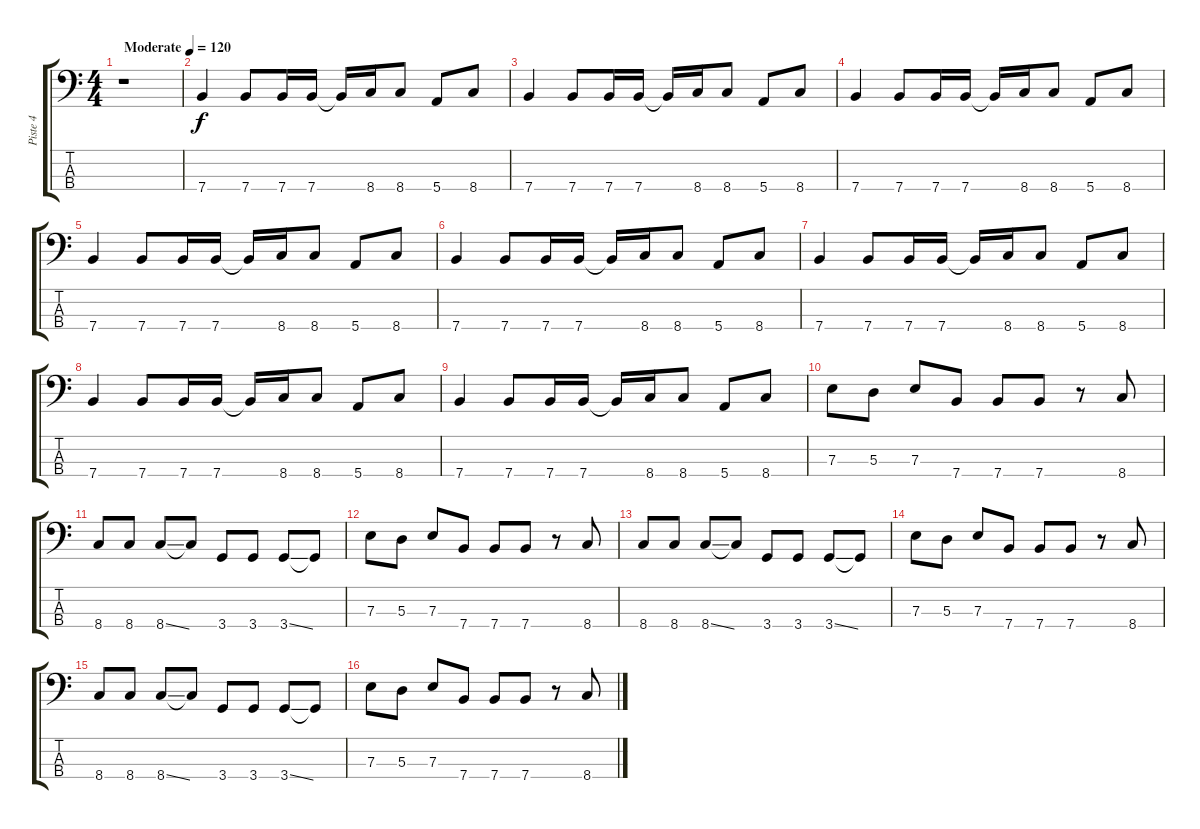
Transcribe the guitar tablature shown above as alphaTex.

\track ("Piste 4" "Piste 4") {instrument electricbassfinger}
\staff {score tabs}
\tuning (G2 D2 A1 E1) {hide}
\ts (4 4)
\tempo (120 "Moderate")
\clef f4
\ks c
r.1{dy f instrument electricbassfinger} |
7.4.4 7.4.8 7.4.16 7.4.16 7.4{t}.16 8.4.16 8.4.8 5.4.8 8.4.8 |
7.4.4 7.4.8 7.4.16 7.4.16 7.4{t}.16 8.4.16 8.4.8 5.4.8 8.4.8 |
7.4.4 7.4.8 7.4.16 7.4.16 7.4{t}.16 8.4.16 8.4.8 5.4.8 8.4.8 |
7.4.4 7.4.8 7.4.16 7.4.16 7.4{t}.16 8.4.16 8.4.8 5.4.8 8.4.8 |
7.4.4 7.4.8 7.4.16 7.4.16 7.4{t}.16 8.4.16 8.4.8 5.4.8 8.4.8 |
7.4.4 7.4.8 7.4.16 7.4.16 7.4{t}.16 8.4.16 8.4.8 5.4.8 8.4.8 |
7.4.4 7.4.8 7.4.16 7.4.16 7.4{t}.16 8.4.16 8.4.8 5.4.8 8.4.8 |
7.4.4 7.4.8 7.4.16 7.4.16 7.4{t}.16 8.4.16 8.4.8 5.4.8 8.4.8 |
7.3.8 5.3.8 7.3.8 7.4.8 7.4.8 7.4.8 r.8 8.4.8 |
8.4.8 8.4.8 8.4{ss}.8 8.4{t}.8 3.4.8 3.4.8 3.4{ss}.8 3.4{t}.8 |
7.3.8 5.3.8 7.3.8 7.4.8 7.4.8 7.4.8 r.8 8.4.8 |
8.4.8 8.4.8 8.4{ss}.8 8.4{t}.8 3.4.8 3.4.8 3.4{ss}.8 3.4{t}.8 |
7.3.8 5.3.8 7.3.8 7.4.8 7.4.8 7.4.8 r.8 8.4.8 |
8.4.8 8.4.8 8.4{ss}.8 8.4{t}.8 3.4.8 3.4.8 3.4{ss}.8 3.4{t}.8 |
7.3.8 5.3.8 7.3.8 7.4.8 7.4.8 7.4.8 r.8 8.4.8
